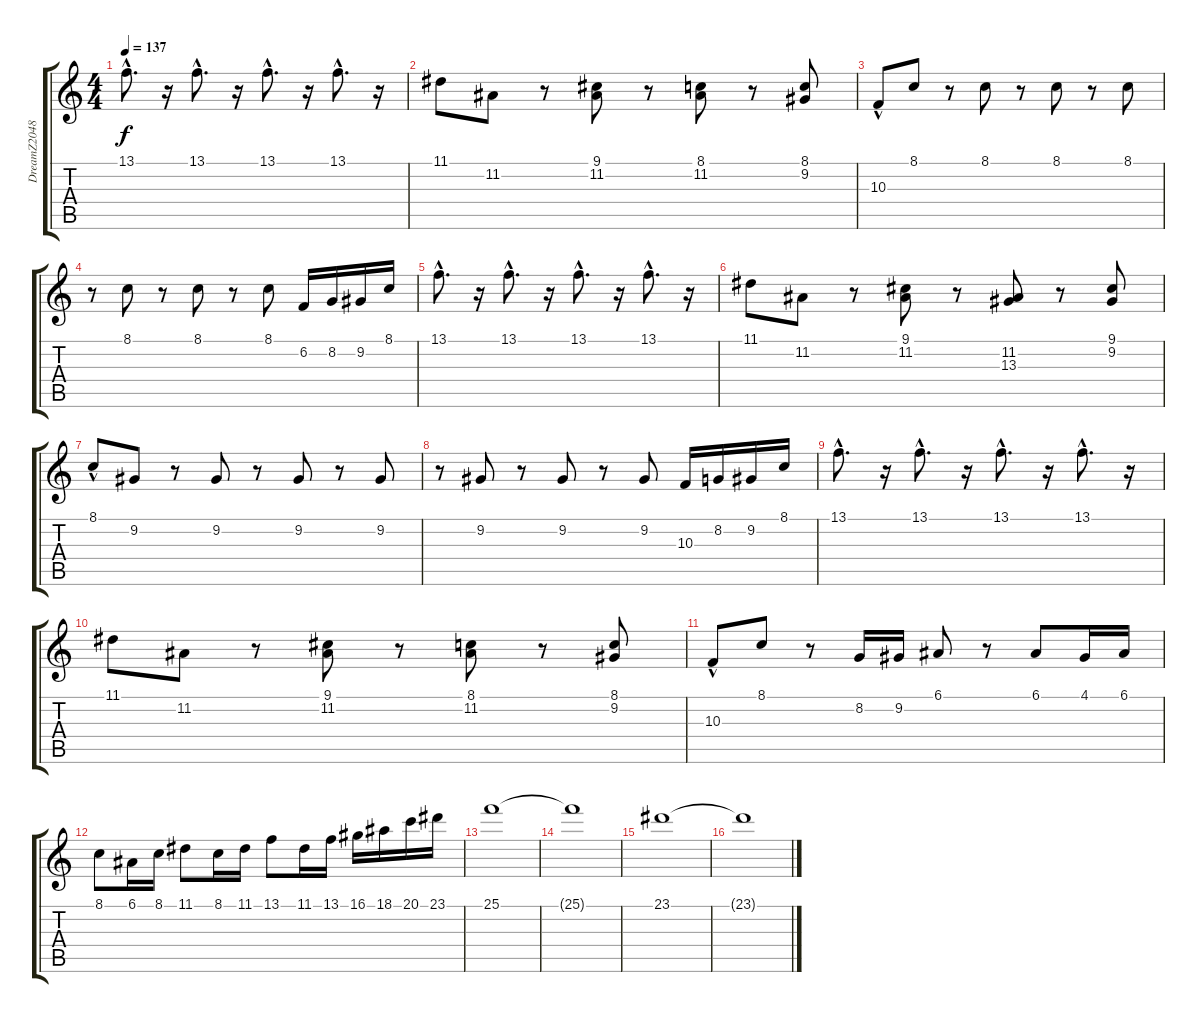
\track ("DreamZ2048@aol.com" "DreamZ2048") {instrument lead2sawtooth}
\staff {score tabs}
\tuning (E4 B3 G3 D3 A2 E2) {hide}
\ts (4 4)
\tempo 137
\clef g2
\ks c
13.1{hac}.8{d dy f volume 10} r.16 13.1{hac}.8{d volume 8} r.16 13.1{hac}.8{d volume 7} r.16 13.1{hac}.8{d volume 6} r.16 |
11.1.8{volume 10} 11.2.8 r.8 (9.1 11.2).8 r.8 (8.1 11.2).8 r.8 (8.1 9.2).8 |
10.3{hac}.8{volume 10} 8.1.8{volume 10} r.8 8.1.8{volume 9} r.8 8.1.8{volume 8} r.8 8.1.8{volume 7} |
r.8 8.1.8{volume 6} r.8 8.1.8{volume 6} r.8 8.1.8{volume 5} 6.2.16{volume 5} 8.2.16{volume 4} 9.2.16{volume 4} 8.1.16 |
13.1{hac}.8{d volume 10} r.16 13.1{hac}.8{d volume 8} r.16 13.1{hac}.8{d volume 7} r.16 13.1{hac}.8{d volume 6} r.16 |
11.1.8{volume 10} 11.2.8 r.8 (9.1 11.2).8 r.8 (11.2 13.3).8 r.8 (9.1 9.2).8 |
8.1{hac}.8{volume 10} 9.2.8{volume 10} r.8 9.2.8{volume 9} r.8 9.2.8{volume 8} r.8 9.2.8{volume 7} |
r.8 9.2.8{volume 6} r.8 9.2.8{volume 6} r.8 9.2.8{volume 5} 10.3.16{volume 5} 8.2.16{volume 4} 9.2.16{volume 10} 8.1.16 |
13.1{hac}.8{d volume 10} r.16 13.1{hac}.8{d volume 8} r.16 13.1{hac}.8{d volume 7} r.16 13.1{hac}.8{d volume 6} r.16 |
11.1.8{volume 10} 11.2.8 r.8 (9.1 11.2).8 r.8 (8.1 11.2).8 r.8 (8.1 9.2).8 |
10.3{hac}.8{volume 10} 8.1.8{volume 10} r.8 8.2.16{volume 10} 9.2.16{volume 10} 6.1.8{volume 10} r.8 6.1.8{volume 11} 4.1.16{volume 11} 6.1.16{volume 11} |
8.1.8{volume 11} 6.1.16{volume 11} 8.1.16 11.1.8{volume 11} 8.1.16{volume 12} 11.1.16{volume 12} 13.1.8{volume 12} 11.1.16{volume 12} 13.1.16 16.1.16{volume 12} 18.1.16{volume 12} 20.1.16 23.1.16{volume 12} |
25.1.1{volume 12 balance 8} |
25.1{t}.1 |
23.1.1{volume 10} |
23.1{t}.1
